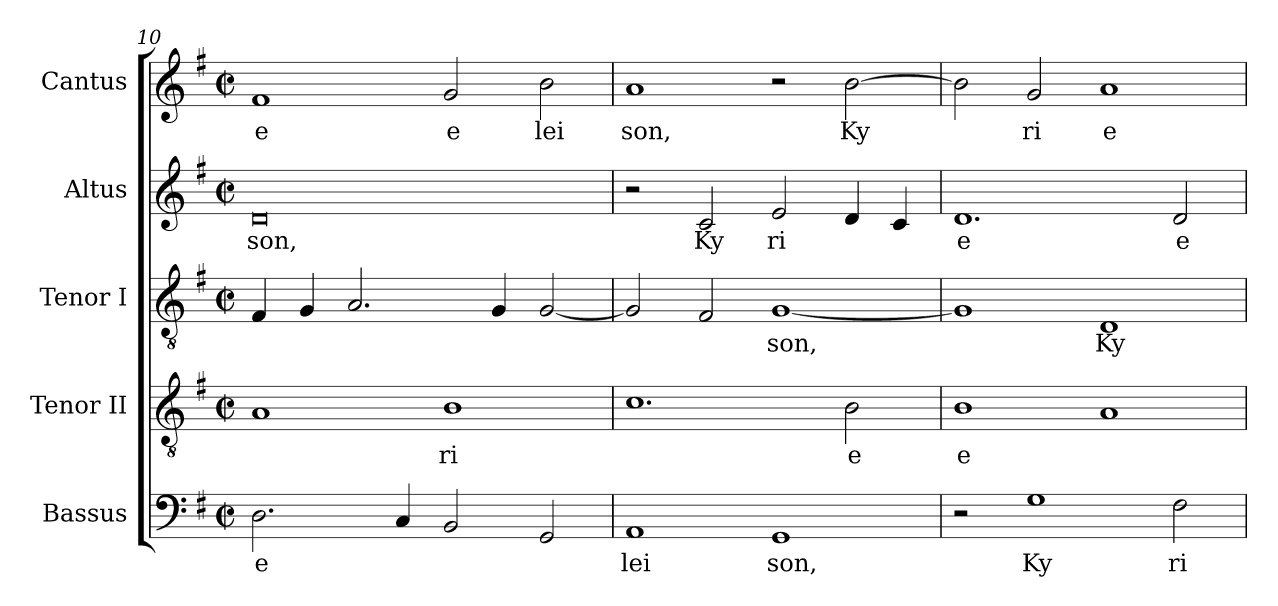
**kern	**text	**kern	**text	**kern	**text	**kern	**text	**kern	**text
*part5	*part5	*part4	*part4	*part3	*part3	*part2	*part2	*part1	*part1
*staff5	*staff5	*staff4	*staff4	*staff3	*staff3	*staff2	*staff2	*staff1	*staff1
*I"Bassus	*	*I"Tenor II	*	*I"Tenor I	*	*I"Altus	*	*I"Cantus	*
*I'B	*	*I'T II	*	*I'T I	*	*I'A	*	*I'C	*
*clefF4	*	*clefGv2	*	*clefGv2	*	*clefG2	*	*clefG2	*
*k[f#]	*	*k[f#]	*	*k[f#]	*	*k[f#]	*	*k[f#]	*
*G:	*	*G:	*	*G:	*	*G:	*	*G:	*
*M2/2	*	*M2/2	*	*M2/2	*	*M2/2	*	*M2/2	*
*met(c|)	*	*met(c|)	*	*met(c|)	*	*met(c|)	*	*met(c|)	*
=10	=10	=10	=10	=10	=10	=10	=10	=10	=10
!	!LO:LY:b:cj	!	!LO:LY:b:cj	!	!LO:LY:b:cj	!	!LO:LY:b:cj	!	!LO:LY:b:cj
2.D\	e	1A	--	4F#/	.	0d	son,	1f#	e
!	!	!	!	!	!LO:LY:b:cj	!	!	!	!
.	.	.	.	4G/	.	.	.	.	.
!	!	!	!	!	!LO:LY:b:cj	!	!	!	!
.	.	.	.	2.A/	.	.	.	.	.
!	!LO:LY:b:cj	!	!	!	!	!	!	!	!
4C/	.	.	.	.	.	.	.	.	.
!	!LO:LY:b:cj	!	!LO:LY:b:cj	!	!	!	!	!	!LO:LY:b:cj
2BB/	.	1B	-ri-	.	.	.	.	2g/	e
!	!	!	!	!	!LO:LY:b:cj	!	!	!	!
.	.	.	.	4G/	.	.	.	.	.
!	!LO:LY:b:cj	!	!	!	!LO:LY:b:cj	!	!	!	!LO:LY:b:cj
2GG/	.	.	.	[<2G/	.	.	.	2b\	lei
=11	=11	=11	=11	=11	=11	=11	=11	=11	=11
!	!LO:LY:b:cj	!	!LO:LY:b:cj	!	!LO:LY:b:cj	!	!	!	!LO:LY:b:cj
1AA	lei	1.c	--	2G/]	.	2r	.	1a	son,
!	!	!	!	!	!LO:LY:b:cj	!	!LO:LY:b:cj	!	!
.	.	.	.	2F#/	.	2c/	Ky	.	.
!	!LO:LY:b:cj	!	!	!	!LO:LY:b:cj	!	!LO:LY:b:cj	!	!
1GG	son,	.	.	[<1G	son,	2e/	ri	2r	.
!	!	!	!LO:LY:b:cj	!	!	!	!LO:LY:b:cj	!	!LO:LY:b:cj
.	.	2B\	-e	.	.	4d/	.	[>2b\	Ky
!	!	!	!	!	!	!	!LO:LY:b:cj	!	!
.	.	.	.	.	.	4c/	.	.	.
=12	=12	=12	=12	=12	=12	=12	=12	=12	=12
!	!	!	!LO:LY:b:cj	!	!LO:LY:b:cj	!	!LO:LY:b:cj	!	!LO:LY:b:cj
2r	.	1B	e-	1G]	.	1.d	e	2b\]	.
!	!LO:LY:b:cj	!	!	!	!	!	!	!	!LO:LY:b:cj
1G	Ky	.	.	.	.	.	.	2g/	ri
!	!	!	!LO:LY:b:cj	!	!LO:LY:b:cj	!	!	!	!LO:LY:b:cj
.	.	1A	--	1D	Ky	.	.	1a	e
!	!LO:LY:b:cj	!	!	!	!	!	!LO:LY:b:cj	!	!
2F#\	ri	.	.	.	.	2d/	e	.	.
=	=	=	=	=	=	=	=	=	=
*-	*-	*-	*-	*-	*-	*-	*-	*-	*-
